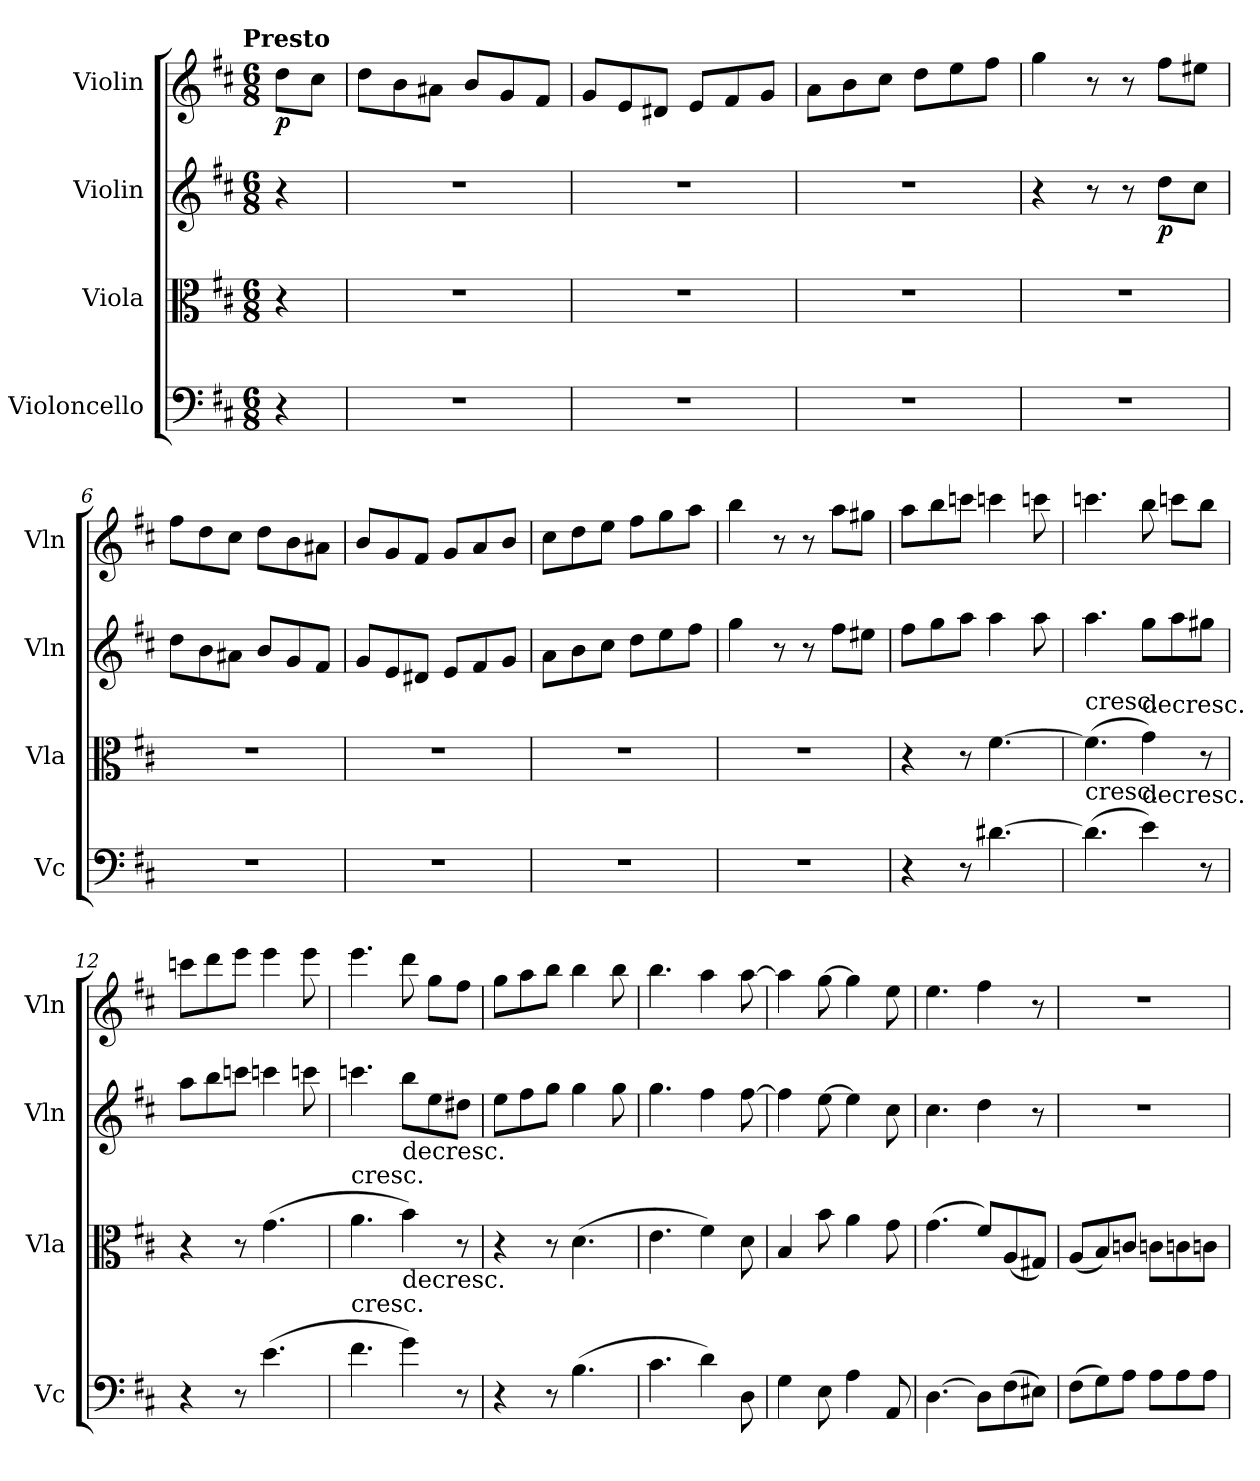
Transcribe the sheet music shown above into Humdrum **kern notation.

**kern	**kern	**kern	**dynam	**kern	**dynam
*part4	*part3	*part2	*part2	*part1	*part1
*staff4	*staff3	*staff2	*staff2	*staff1	*staff1
*I"Violoncello	*I"Viola	*I"Violin	*	*I"Violin	*
*I'Vc	*I'Vla	*I'Vln	*	*I'Vln	*
*clefF4	*clefC3	*clefG2	*	*clefG2	*
*k[f#c#]	*k[f#c#]	*k[f#c#]	*	*k[f#c#]	*
*D:	*D:	*D:	*	*D:	*
!!LO:TX:omd:t=Presto
*M6/8	*M6/8	*M6/8	*	*M6/8	*
*MM204	*MM204	*MM204	*	*MM204	*
=	=	=	=	=	=
4r	4r	4r	.	8dd\L	p
.	.	.	.	8cc#\J	.
=2	=2	=2	=2	=2	=2
2.r	2.r	2.r	.	8dd\L	.
.	.	.	.	8b\	.
.	.	.	.	8a#X\J	.
.	.	.	.	8b/L	.
.	.	.	.	8g/	.
.	.	.	.	8f#/J	.
=3	=3	=3	=3	=3	=3
2.r	2.r	2.r	.	8g/L	.
.	.	.	.	8e/	.
.	.	.	.	8d#X/J	.
.	.	.	.	8e/L	.
.	.	.	.	8f#/	.
.	.	.	.	8g/J	.
=4	=4	=4	=4	=4	=4
2.r	2.r	2.r	.	8a\L	.
.	.	.	.	8b\	.
.	.	.	.	8cc#\J	.
.	.	.	.	8dd\L	.
.	.	.	.	8ee\	.
.	.	.	.	8ff#\J	.
=5	=5	=5	=5	=5	=5
2.r	2.r	4r	.	4gg\	.
.	.	8r	.	8r	.
.	.	8r	.	8r	.
.	.	8dd\L	p	8ff#\L	.
.	.	8cc#\J	.	8ee#X\J	.
=6	=6	=6	=6	=6	=6
2.r	2.r	8dd\L	.	8ff#\L	.
.	.	8b\	.	8dd\	.
.	.	8a#X\J	.	8cc#\J	.
.	.	8b/L	.	8dd\L	.
.	.	8g/	.	8b\	.
.	.	8f#/J	.	8a#X\J	.
=7	=7	=7	=7	=7	=7
2.r	2.r	8g/L	.	8b/L	.
.	.	8e/	.	8g/	.
.	.	8d#X/J	.	8f#/J	.
.	.	8e/L	.	8g/L	.
.	.	8f#/	.	8a/	.
.	.	8g/J	.	8b/J	.
=8	=8	=8	=8	=8	=8
2.r	2.r	8a\L	.	8cc#\L	.
.	.	8b\	.	8dd\	.
.	.	8cc#\J	.	8ee\J	.
.	.	8dd\L	.	8ff#\L	.
.	.	8ee\	.	8gg\	.
.	.	8ff#\J	.	8aa\J	.
=9	=9	=9	=9	=9	=9
2.r	2.r	4gg\	.	4bb\	.
.	.	8r	.	8r	.
.	.	8r	.	8r	.
.	.	8ff#\L	.	8aa\L	.
.	.	8ee#X\J	.	8gg#X\J	.
=10	=10	=10	=10	=10	=10
4r	4r	8ff#\L	.	8aa\L	.
.	.	8gg\	.	8bb\	.
8r	8r	8aa\J	.	8cccn\J	.
[4.d#X\	[4.f#\	4aa\	.	4cccn\	.
.	.	8aa\	.	8cccn\	.
=11	=11	=11	=11	=11	=11
!	!LO:TX:t=cresc.	!	!	!	!
!LO:TX:t=cresc.	!	!	!	!	!
(4.d#\]	(4.f#\]	4.aa\	.	4.cccn\	.
!	!LO:TX:t=decresc.	!	!	!	!
!LO:TX:t=decresc.	!	!	!	!	!
4e\)	4g\)	8gg\L	.	8bb\	.
.	.	8aa\	.	8cccn\L	.
8r	8r	8gg#X\J	.	8bb\J	.
=12	=12	=12	=12	=12	=12
4r	4r	8aa\L	.	8cccn\L	.
.	.	8bb\	.	8ddd\	.
8r	8r	8cccn\J	.	8eee\J	.
(4.e\	(4.g\	4cccn\	.	4eee\	.
.	.	8cccn\	.	8eee\	.
=13	=13	=13	=13	=13	=13
!	!LO:TX:t=cresc.	!	!	!	!
!LO:TX:t=cresc.	!	!	!	!	!
4.f#\	4.a\	4.cccn\	.	4.eee\	.
!	!LO:TX:t=decresc.	!	!	!	!
!LO:TX:t=decresc.	!	!	!	!	!
4g\)	4b\)	8bb\L	.	8ddd\	.
.	.	8ee\	.	8gg\L	.
8r	8r	8dd#X\J	.	8ff#\J	.
=14	=14	=14	=14	=14	=14
4r	4r	8ee\L	.	8gg\L	.
.	.	8ff#\	.	8aa\	.
8r	8r	8gg\J	.	8bb\J	.
(4.B\	(4.d\	4gg\	.	4bb\	.
.	.	8gg\	.	8bb\	.
=15	=15	=15	=15	=15	=15
4.c#\	4.e\	4.gg\	.	4.bb\	.
4d\)	4f#\)	4ff#\	.	4aa\	.
8D\	8d\	[8ff#\	.	[8aa\	.
=16	=16	=16	=16	=16	=16
4G\	4B/	4ff#\]	.	4aa\]	.
8E\	8b\	[8ee\	.	[8gg\	.
4A\	4a\	4ee\]	.	4gg\]	.
8AA/	8g\	8cc#\	.	8ee\	.
=17	=17	=17	=17	=17	=17
[4.D\	(4.g\	4.cc#\	.	4.ee\	.
8D\L]	8f#/L)	4dd\	.	4ff#\	.
(8F#\	(8A/	.	.	.	.
8E#X\J)	8G#X/J)	8r	.	8r	.
=18	=18	=18	=18	=18	=18
(8F#\L	(8A/L	2.r	.	2.r	.
8G\)	8B/)	.	.	.	.
8A\J	8cn/J	.	.	.	.
8A\L	8cn\L	.	.	.	.
8A\	8cn\	.	.	.	.
8A\J	8cn\J	.	.	.	.
=	=	=	=	=	=
*-	*-	*-	*-	*-	*-
